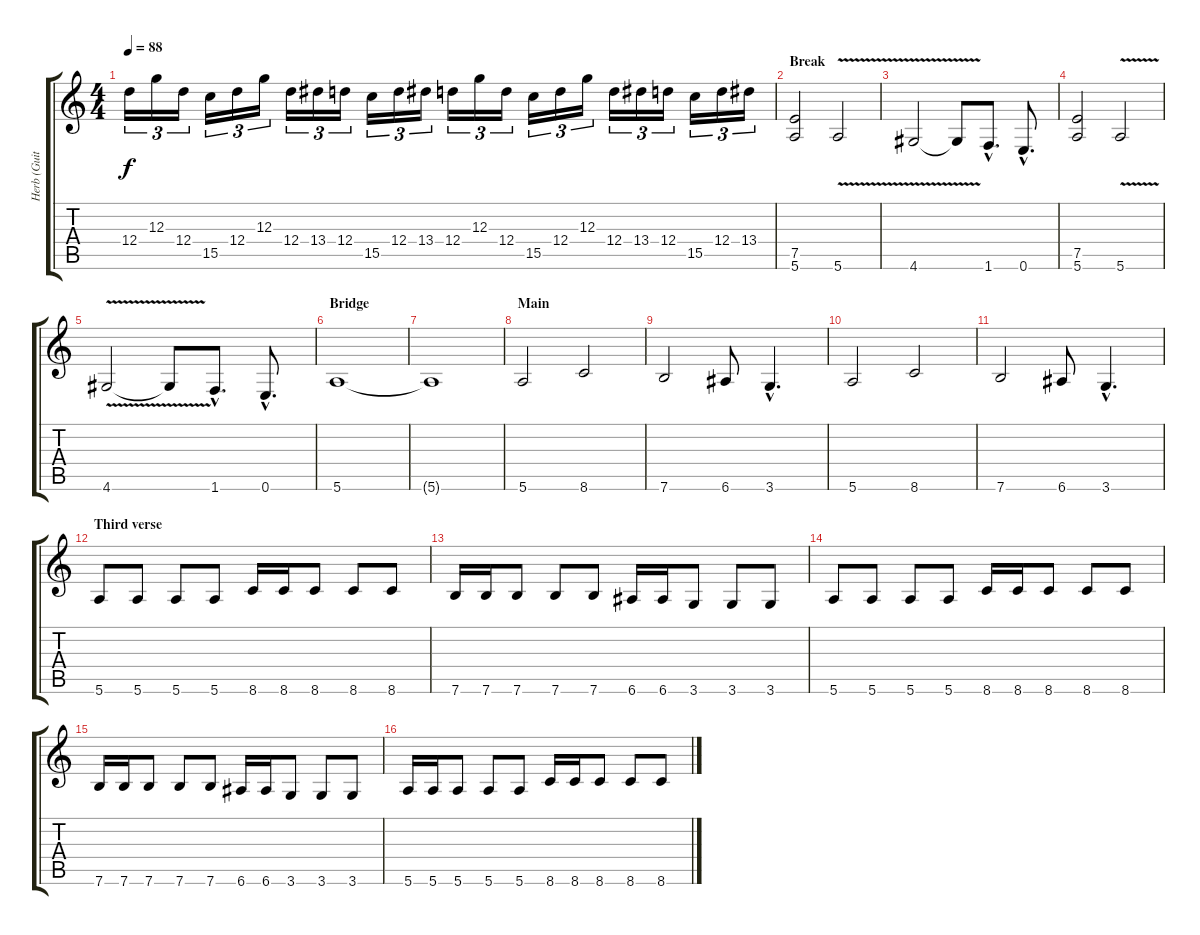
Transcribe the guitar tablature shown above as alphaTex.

\track ("Herb (Guitar)" "Herb (Guit") {instrument distortionguitar}
\staff {score tabs}
\tuning (E4 B3 G3 D3 A2 E2) {hide}
\ts (4 4)
\tempo 88
\clef g2
\ks c
12.4.16{tu (3 2) dy f} 12.3.16{tu (3 2)} 12.4.16{tu (3 2)} 15.5.16{tu (3 2)} 12.4.16{tu (3 2)} 12.3.16{tu (3 2)} 12.4.16{tu (3 2)} 13.4.16{tu (3 2)} 12.4.16{tu (3 2)} 15.5.16{tu (3 2)} 12.4.16{tu (3 2)} 13.4.16{tu (3 2)} 12.4.16{tu (3 2)} 12.3.16{tu (3 2)} 12.4.16{tu (3 2)} 15.5.16{tu (3 2)} 12.4.16{tu (3 2)} 12.3.16{tu (3 2)} 12.4.16{tu (3 2)} 13.4.16{tu (3 2)} 12.4.16{tu (3 2)} 15.5.16{tu (3 2)} 12.4.16{tu (3 2)} 13.4.16{tu (3 2)} |
\section ("" "Break")
(7.5 5.6).2 5.6{v}.2 |
4.6{v}.2 4.6{t}.8 1.6{hac}.8{d} 0.6{hac}.8{d} |
(7.5 5.6).2 5.6{v}.2 |
4.6{v}.2 4.6{t}.8 1.6{hac}.8{d} 0.6{hac}.8{d} |
\section ("" "Bridge")
5.6.1 |
5.6{t}.1 |
\section ("" "Main")
5.6.2 8.6.2 |
7.6.2 6.6.8 3.6{hac}.4{d} |
5.6.2 8.6.2 |
7.6.2 6.6.8 3.6{hac}.4{d} |
\section ("" "Third verse")
5.6.8 5.6.8 5.6.8 5.6.8 8.6.16 8.6.16 8.6.8 8.6.8 8.6.8 |
7.6.16 7.6.16 7.6.8 7.6.8 7.6.8 6.6.16 6.6.16 3.6.8 3.6.8 3.6.8 |
5.6.8 5.6.8 5.6.8 5.6.8 8.6.16 8.6.16 8.6.8 8.6.8 8.6.8 |
7.6.16 7.6.16 7.6.8 7.6.8 7.6.8 6.6.16 6.6.16 3.6.8 3.6.8 3.6.8 |
5.6.16 5.6.16 5.6.8 5.6.8 5.6.8 8.6.16 8.6.16 8.6.8 8.6.8 8.6.8
